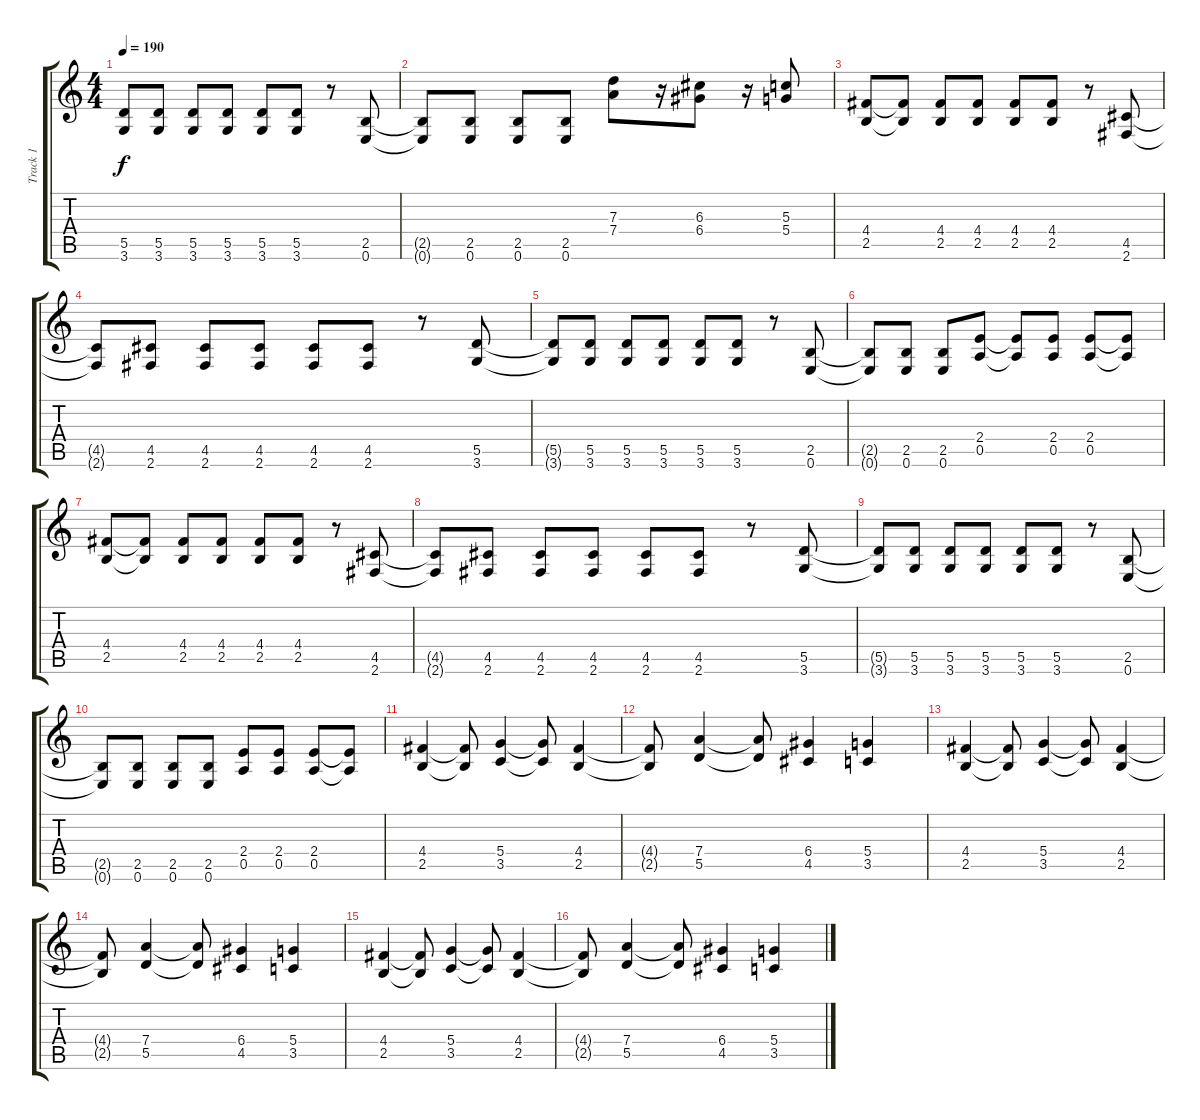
\track ("Track 1" "Track 1") {instrument overdrivenguitar}
\staff {score tabs}
\tuning (E4 B3 G3 D3 A2 E2) {hide}
\ts (4 4)
\tempo 190
\clef g2
\ks c
(5.5{t} 3.6{t}).8{dy f} (5.5 3.6).8 (5.5 3.6).8 (5.5 3.6).8 (5.5 3.6).8 (5.5 3.6).8 r.8 (2.5 0.6).8 |
(2.5{t} 0.6{t}).8 (2.5 0.6).8 (2.5 0.6).8 (2.5 0.6).8 (7.3 7.4).8 r.16 (6.3 6.4).8 r.16 (5.3 5.4).8 |
(4.4 2.5).8 (4.4{t} 2.5{t}).8 (4.4 2.5).8 (4.4 2.5).8 (4.4 2.5).8 (4.4 2.5).8 r.8 (4.5 2.6).8 |
(4.5{t} 2.6{t}).8 (4.5 2.6).8 (4.5 2.6).8 (4.5 2.6).8 (4.5 2.6).8 (4.5 2.6).8 r.8 (5.5 3.6).8 |
(5.5{t} 3.6{t}).8 (5.5 3.6).8 (5.5 3.6).8 (5.5 3.6).8 (5.5 3.6).8 (5.5 3.6).8 r.8 (2.5 0.6).8 |
(2.5{t} 0.6{t}).8 (2.5 0.6).8 (2.5 0.6).8 (2.4 0.5).8 (2.4{t} 0.5{t}).8 (2.4 0.5).8 (2.4 0.5).8 (2.4{t} 0.5{t}).8 |
(4.4 2.5).8 (4.4{t} 2.5{t}).8 (4.4 2.5).8 (4.4 2.5).8 (4.4 2.5).8 (4.4 2.5).8 r.8 (4.5 2.6).8 |
(4.5{t} 2.6{t}).8 (4.5 2.6).8 (4.5 2.6).8 (4.5 2.6).8 (4.5 2.6).8 (4.5 2.6).8 r.8 (5.5 3.6).8 |
(5.5{t} 3.6{t}).8 (5.5 3.6).8 (5.5 3.6).8 (5.5 3.6).8 (5.5 3.6).8 (5.5 3.6).8 r.8 (2.5 0.6).8 |
(2.5{t} 0.6{t}).8 (2.5 0.6).8 (2.5 0.6).8 (2.5 0.6).8 (2.4 0.5).8 (2.4 0.5).8 (2.4 0.5).8 (2.4{t} 0.5{t}).8 |
(4.4 2.5).4 (4.4{t} 2.5{t}).8 (5.4 3.5).4 (5.4{t} 3.5{t}).8 (4.4 2.5).4 |
(4.4{t} 2.5{t}).8 (7.4 5.5).4 (7.4{t} 5.5{t}).8 (6.4 4.5).4 (5.4 3.5).4 |
(4.4 2.5).4 (4.4{t} 2.5{t}).8 (5.4 3.5).4 (5.4{t} 3.5{t}).8 (4.4 2.5).4 |
(4.4{t} 2.5{t}).8 (7.4 5.5).4 (7.4{t} 5.5{t}).8 (6.4 4.5).4 (5.4 3.5).4 |
(4.4 2.5).4 (4.4{t} 2.5{t}).8 (5.4 3.5).4 (5.4{t} 3.5{t}).8 (4.4 2.5).4 |
(4.4{t} 2.5{t}).8 (7.4 5.5).4 (7.4{t} 5.5{t}).8 (6.4 4.5).4 (5.4 3.5).4
